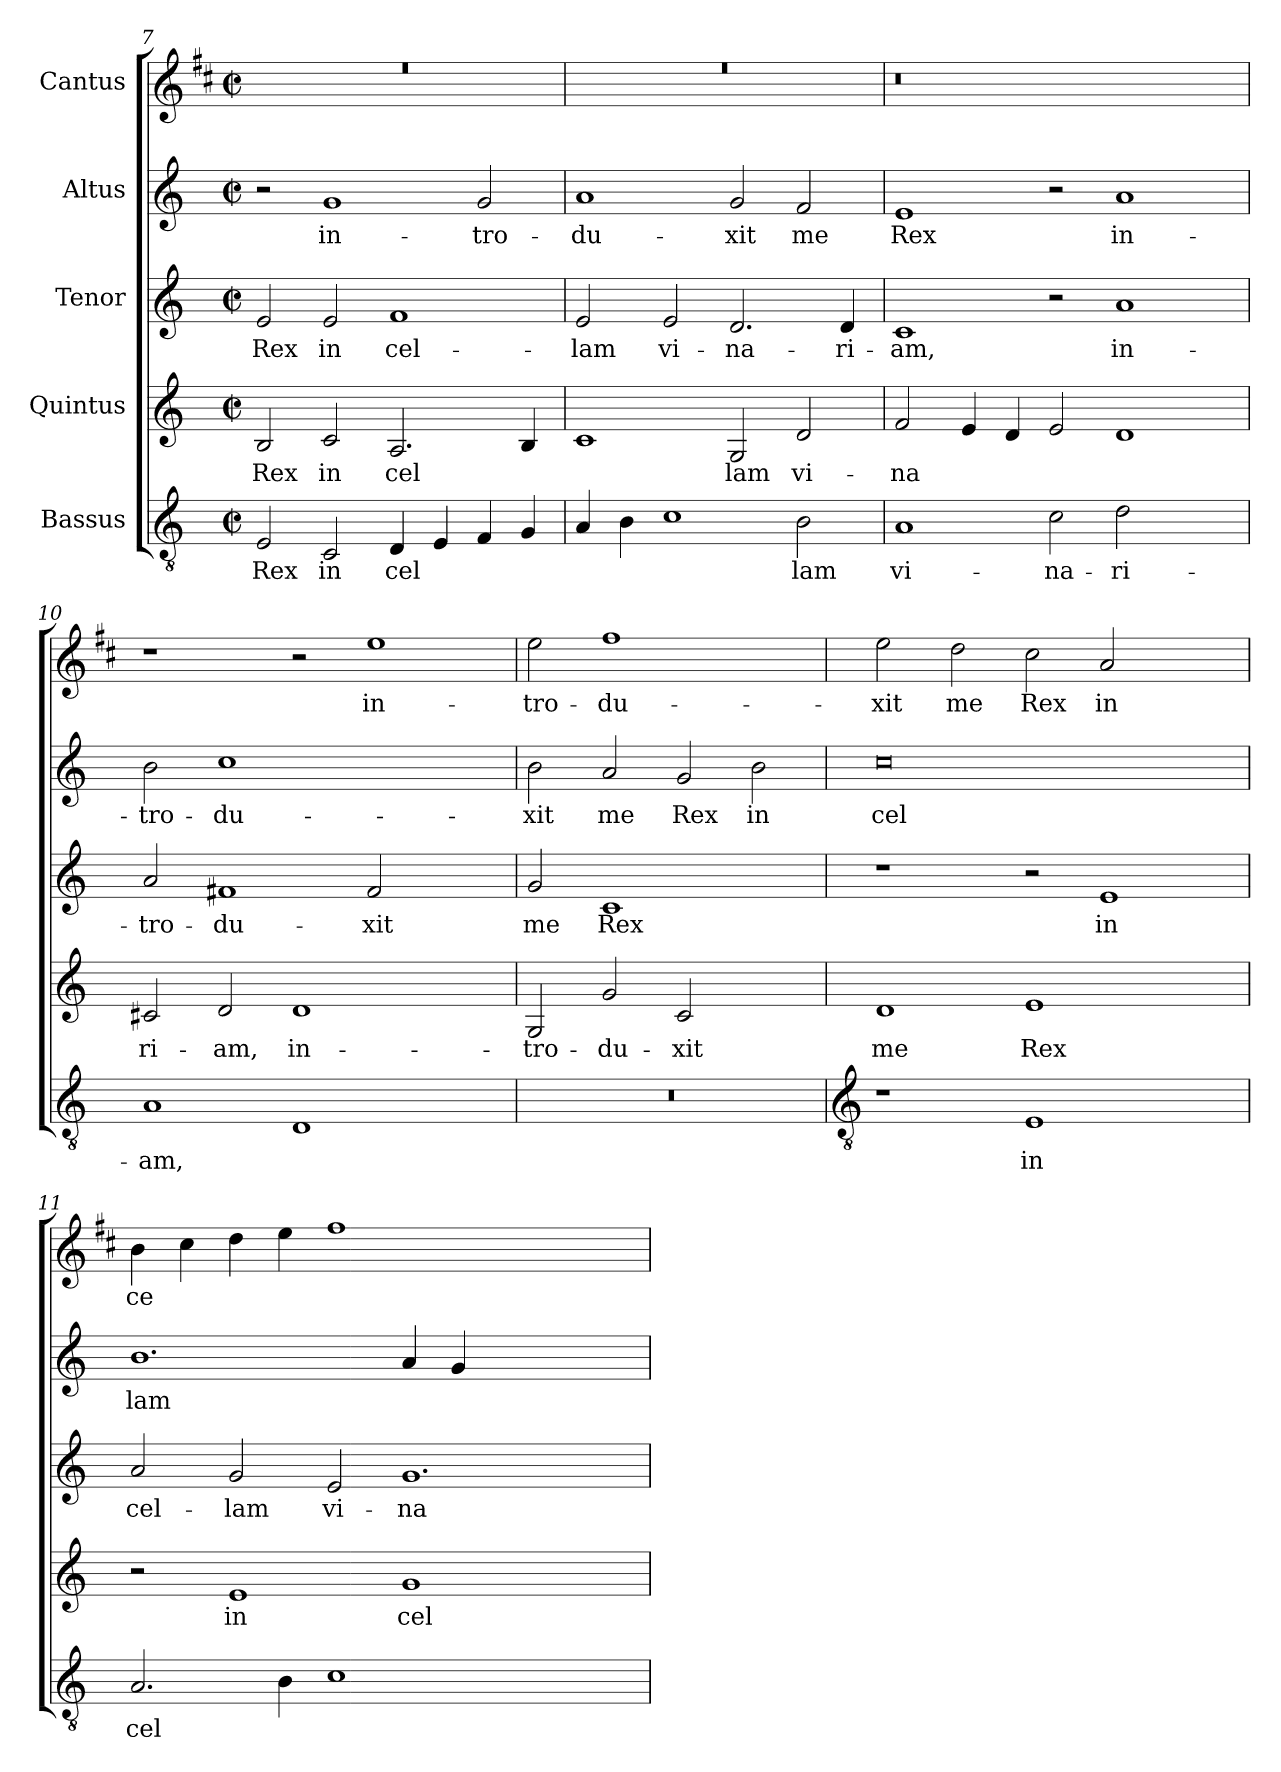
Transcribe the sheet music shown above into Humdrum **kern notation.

**kern	**text	**kern	**text	**kern	**text	**kern	**text	**kern	**text
*part5	*part5	*part4	*part4	*part3	*part3	*part2	*part2	*part1	*part1
*staff5	*staff5	*staff4	*staff4	*staff3	*staff3	*staff2	*staff2	*staff1	*staff1
*I"Bassus	*	*I"Quintus	*	*I"Tenor	*	*I"Altus	*	*I"Cantus	*
*clefGv2	*	*clefG2	*	*clefG2	*	*clefG2	*	*clefG2	*
*	*	*	*	*	*	*	*	*ITrd1c2	*
*k[]	*	*k[]	*	*k[]	*	*k[]	*	*k[]	*
*C:	*	*C:	*	*C:	*	*C:	*	*C:	*
*M4/2	*	*M4/2	*	*M4/2	*	*M4/2	*	*M4/2	*
*met(c|)	*	*met(c|)	*	*met(c|)	*	*met(c|)	*	*met(c|)	*
=7	=7	=7	=7	=7	=7	=7	=7	=7	=7
!	!LO:LY:b	!	!LO:LY:b	!	!LO:LY:b	!	!	!	!
*	*	*	*	*	*	*	*	*^	*
2E	Rex	2B	Rex	2e	Rex	2r	.	0r	0ryy	.
!	!LO:LY:b	!	!LO:LY:b	!	!LO:LY:b	!	!LO:LY:b	!	!	!
2C	in	2c	in	2e	in	1g	in-	.	.	.
!	!LO:LY:b	!	!LO:LY:b	!	!LO:LY:b	!	!	!	!	!
4D	cel	2.A	cel	1f	cel-	.	.	.	.	.
4E	.	.	.	.	.	.	.	.	.	.
!	!	!	!	!	!	!	!LO:LY:b	!	!	!
4F	.	.	.	.	.	2g	-tro-	.	.	.
4G	.	4B	.	.	.	.	.	.	.	.
=8	=8	=8	=8	=8	=8	=8	=8	=8	=8	=8
!	!	!	!	!	!LO:LY:b	!	!LO:LY:b	!	!	!
4A	.	1c	.	2e	-lam	1a	-du-	0r	0ryy	.
4B	.	.	.	.	.	.	.	.	.	.
!	!	!	!	!	!LO:LY:b	!	!	!	!	!
1c	.	.	.	2e	vi-	.	.	.	.	.
!	!	!	!LO:LY:b	!	!LO:LY:b	!	!LO:LY:b	!	!	!
.	.	2G	lam	2.d	-na-	2g	-xit	.	.	.
!	!LO:LY:b	!	!LO:LY:b	!	!	!	!LO:LY:b	!	!	!
2B	lam	2d	vi-	.	.	2f	me	.	.	.
!	!	!	!	!	!LO:LY:b	!	!	!	!	!
.	.	.	.	4d	-ri-	.	.	.	.	.
=9	=9	=9	=9	=9	=9	=9	=9	=9	=9	=9
!	!LO:LY:b	!	!LO:LY:b	!	!LO:LY:b	!	!LO:LY:b	!	!	!
1A	vi-	2f	-na	1c	-am,	1e	Rex	0r	1ryy	.
.	.	4e	.	.	.	.	.	.	.	.
.	.	4d	.	.	.	.	.	.	.	.
!	!LO:LY:b	!	!	!	!	!	!	!	!	!
2c	-na-	2e	.	2r	.	2r	.	.	2ryy	.
!	!LO:LY:b	!	!	!	!LO:LY:b	!	!LO:LY:b	!	!	!
2d	-ri-	1d	.	1a	in-	1a	in-	.	2ryy	.
2ryy	.	.	.	.	.	.	.	2ryy	2ryy	.
=10	=10	=10	=10	=10	=10	=10	=10	=10	=10	=10
!	!LO:LY:b	!	!LO:LY:b	!	!LO:LY:b	!	!LO:LY:b	!	!	!
1A	-am,	2c#	ri-	2a	-tro-	2b	-tro-	1r	1ryy	.
!	!	!	!LO:LY:b	!	!LO:LY:b	!	!LO:LY:b	!	!	!
.	.	2d	-am,	1f#X	-du-	1cc	-du-	.	.	.
!	!	!	!LO:LY:b	!	!	!	!	!	!	!
1D	.	1d	in-	.	.	.	.	2r	2ryy	.
!	!	!	!	!	!LO:LY:b	!	!	!	!	!LO:LY:b
.	.	.	.	2f#	-xit	1ryy	.	1dd	2ryy	in-
2ryy	.	2ryy	.	2ryy	.	.	.	.	2ryy	.
!!LO:LB:g=z	!!
=10	=10	=10	=10	=10	=10	=10	=10	=10	=10	=10
!	!	!	!LO:LY:b	!	!LO:LY:b	!	!LO:LY:b	!	!	!LO:LY:b
0r	.	2G	-tro-	2g	me	2b	-xit	2dd	2ryy	-tro-
!	!	!	!LO:LY:b	!	!LO:LY:b	!	!LO:LY:b	!	!	!LO:LY:b
.	.	2g	-du-	1c	Rex	2a	me	1ee	1.ryy	-du-
!	!	!	!LO:LY:b	!	!	!	!LO:LY:b	!	!	!
.	.	2c	-xit	.	.	2g	Rex	.	.	.
!	!	!	!	!	!	!	!LO:LY:b	!	!	!
.	.	2ryy	.	2ryy	.	2b	in	2ryy	.	.
*	*	*	*	*	*	*	*	*v	*v	*
!!LO:LB:g=z
=11	=11	=11	=11	=11	=11	=11	=11	=11	=11
*clefGv2	*	*	*	*	*	*	*	*	*
!	!	!	!LO:LY:b	!	!	!	!LO:LY:b	!	!LO:LY:b
1r	.	1d	me	1r	.	0cc	cel	2dd	-xit
!	!	!	!	!	!	!	!	!	!LO:LY:b
.	.	.	.	.	.	.	.	2cc	me
!	!LO:LY:b	!	!LO:LY:b	!	!	!	!	!	!LO:LY:b
1E	in	1e	Rex	2r	.	.	.	2b	Rex
!	!	!	!	!	!LO:LY:b	!	!	!	!LO:LY:b
.	.	.	.	1e	in	.	.	2g	in
2ryy	.	2ryy	.	.	.	2ryy	.	2ryy	.
=11A	=11A	=11A	=11A	=11A	=11A	=11A	=11A	=11A	=11A
!	!LO:LY:b	!	!	!	!LO:LY:b	!	!LO:LY:b	!	!LO:LY:b
2.A	cel	2r	.	2a	cel-	1.b	lam	4a	ce
.	.	.	.	.	.	.	.	4b	.
!	!	!	!LO:LY:b	!	!LO:LY:b	!	!	!	!
.	.	1e	in	2g	-lam	.	.	4cc	.
4B	.	.	.	.	.	.	.	4dd	.
!	!	!	!	!	!LO:LY:b	!	!	!	!
1c	.	.	.	2e	vi-	.	.	1ee	.
!	!	!	!LO:LY:b	!	!LO:LY:b	!	!	!	!
.	.	1g	cel-	1.g	-na-	4a	.	.	.
.	.	.	.	.	.	4g	.	.	.
1ryy	.	.	.	.	.	1ryy	.	1ryy	.
.	.	2ryy	.	.	.	.	.	.	.
=	=	=	=	=	=	=	=	=	=
*-	*-	*-	*-	*-	*-	*-	*-	*-	*-
